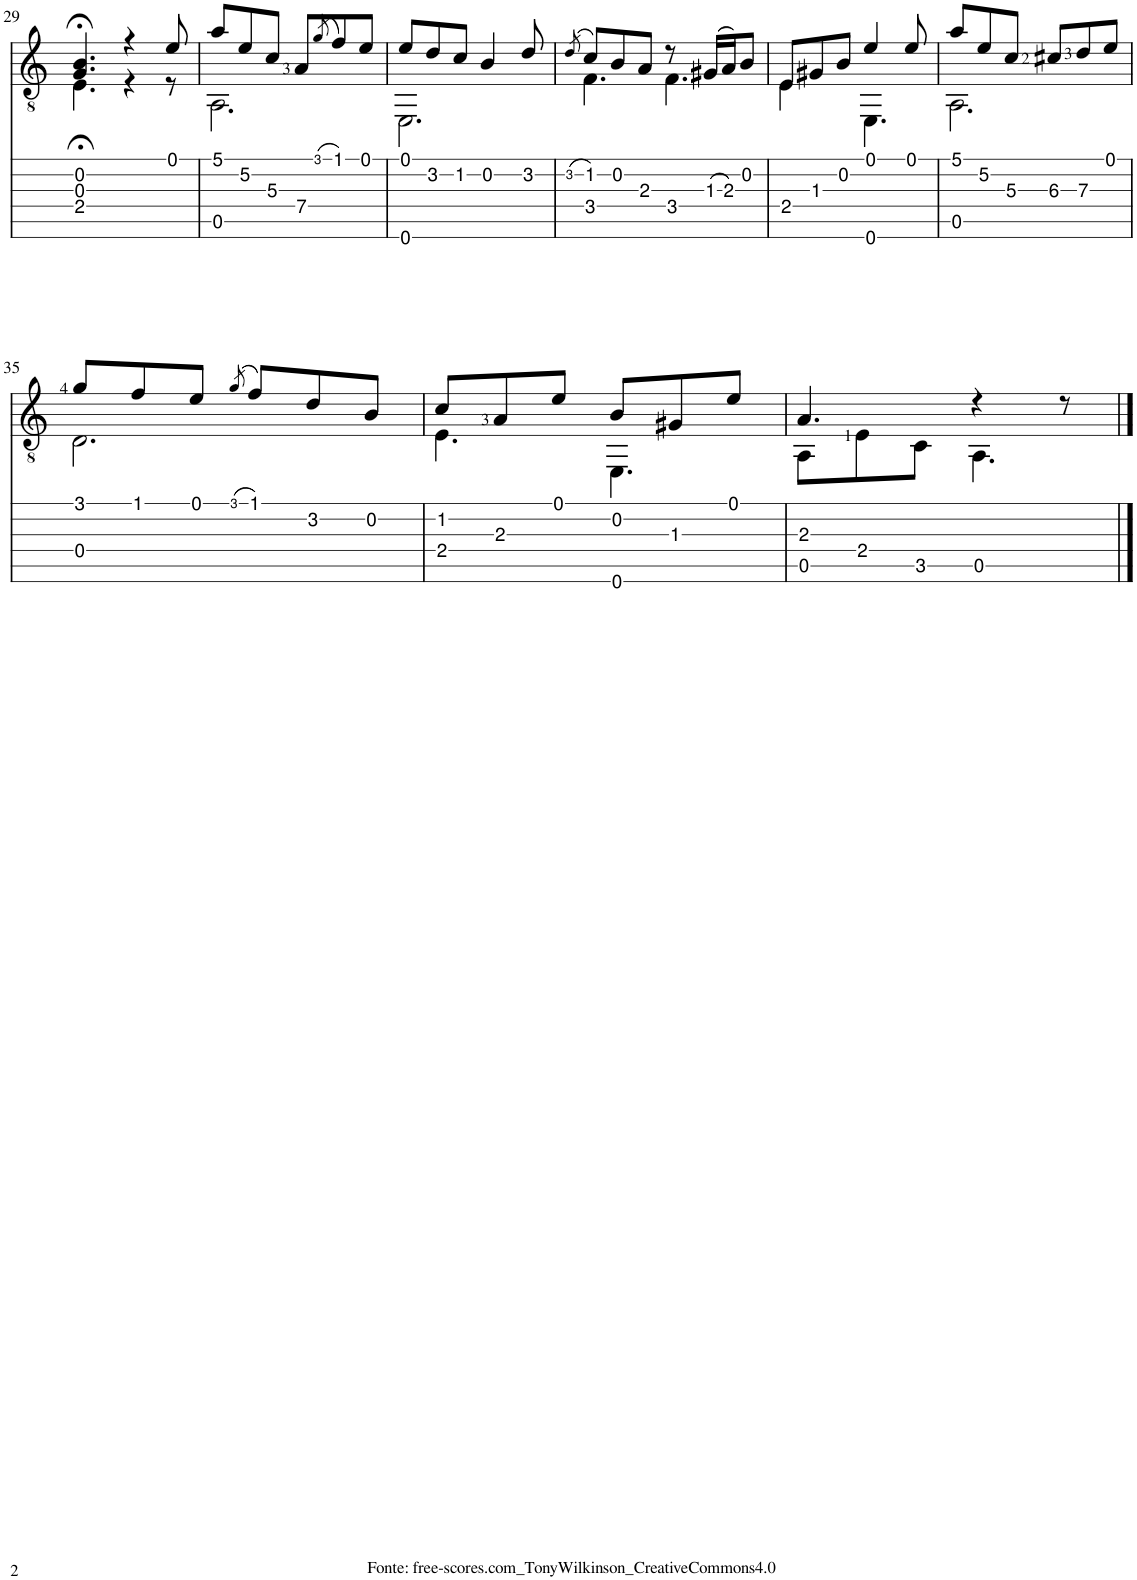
**kern	**kern
*part1	*part1
*staff2	*staff1
*I"Guitar	*
*I'Guit.	*
!!LO:PB:g=z
*	*clefGv2
*k[]	*k[]
*M6/8	*M6/8
=29	=29
*^	*^
4.G;< 4.B;<	4.E	4.G/;< 4.B/;<	4.E\
4r	4r	4r	4r
8e	8r	8e/	8r
=30	=30	=30	=30
8aL	2.AA	8a/L	2.AA\
8e	.	8e/	.
8cJ	.	8c/J	.
8AL	.	8A/L	.
qg	.	(8qg/	.
8f	.	8f/)	.
8eJ	.	8e/J	.
=31	=31	=31	=31
8eL	2.EE	8e/L	2.EE\
8d	.	8d/	.
8cJ	.	8c/J	.
4B	.	4B/	.
8d	.	8d/	.
=32	=32	=32	=32
qd	.	(8qd/	.
8cL	4.F	8c/L)	4.F\
8B	.	8B/	.
8AJ	.	8A/J	.
8r	4.F	8r	4.F\
16G#LL	.	(16G#X/LL	.
16AJ	.	16A/J)	.
8BJ	.	8B/J	.
=33	=33	=33	=33
8EL	4.E	8E/L	4.E\
8G#	.	8G#X/	.
8BJ	.	8B/J	.
4e	4.EE	4e/	4.EE\
8e	.	8e/	.
=34	=34	=34	=34
8aL	2.AA	8a/L	2.AA\
8e	.	8e/	.
8cJ	.	8c/J	.
8c#L	.	8c#X/L	.
8d	.	8d/	.
8eJ	.	8e/J	.
!!LO:LB:g=z	!!
=35	=35	=35	=35
8gL	2.D	8g/L	2.D\
8f	.	8f/	.
8eJ	.	8e/J	.
qg	.	(8qg/	.
8fL	.	8f/L)	.
8d	.	8d/	.
8BJ	.	8B/J	.
=36	=36	=36	=36
8cL	4.E	8c/L	4.E\
8A	.	8A/	.
8eJ	.	8e/J	.
8BL	4.EE	8B/L	4.EE\
8G#	.	8G#X/	.
8eJ	.	8e/J	.
=37	=37	=37	=37
4.A	8AAL	4.A/	8AA\L
.	8E	.	8E\
.	8CJ	.	8C\J
4r	4.AA	4r	4.AA\
8r	.	8r	.
*v	*v	*	*
*	*v	*v
==	==
*-	*-
